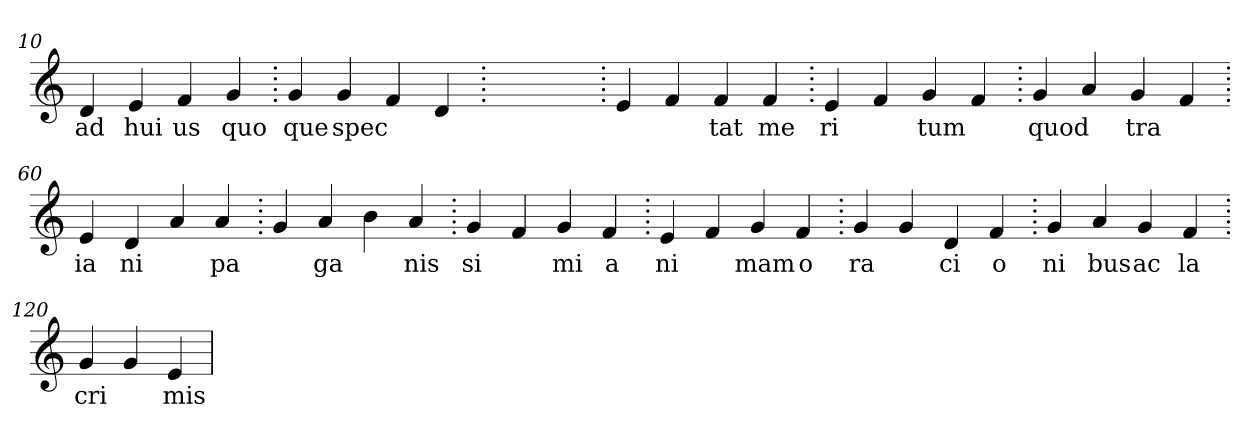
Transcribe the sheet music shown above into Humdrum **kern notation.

**kern	**text
*part1	*part1
*staff1	*staff1
*clefG2	*
=10.	=10.
4d	ad
4e	hui
4f	us
4g	quo
=20.	=20.
4g	que
4g	spec
4f	.
4d	.
=30.	=30.
1ryy	.
=30.	=30.
4e	.
4f	.
4f	tat
4f	me
=40.	=40.
4e	ri
4f	.
4g	tum
4f	.
=50.	=50.
4g	quod
4a	.
4g	tra
4f	.
=60.	=60.
4e	ia
4d	ni
4a	.
4a	pa
=70.	=70.
4g	.
4a	ga
4b	.
4a	nis
=80.	=80.
4g	si
4f	.
4g	mi
4f	a
=90.	=90.
4e	ni
4f	.
4g	mam
4f	o
=100.	=100.
4g	ra
4g	.
4d	ci
4f	o
=110.	=110.
4g	ni
4a	bus
4g	ac
4f	la
=120.	=120.
4g	cri
4g	.
4e	mis
=	=
*-	*-
